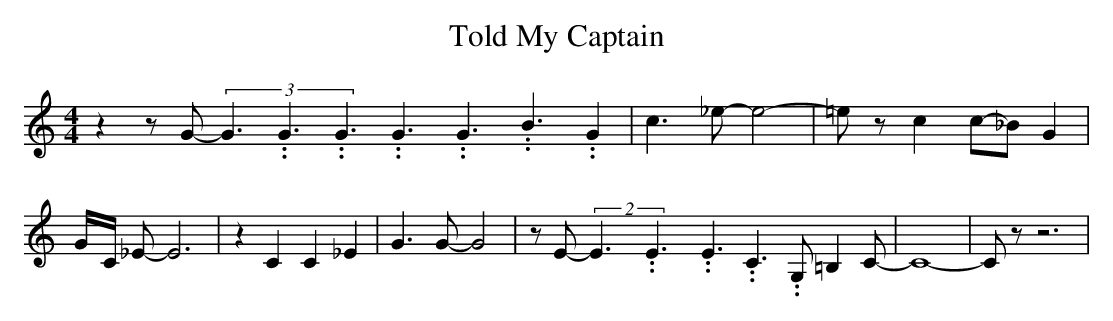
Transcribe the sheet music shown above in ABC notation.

X:1
T:Told My Captain
M:4/4
L:1/8
K:C
 z2 z G-(3G3.99999962500005/5.99999925000009G3.99999962500005/5.99999925000009G3.99999962500005/5.99999925000009G3.99999962500005/5.99999925000009G3.99999962500005/5.99999925000009B3.99999962500005/5.99999925000009 G2|\
 c3 _e- e4-| =e z c2c-_B G2|G/2-C/2 _E- E6| z2 C2 C2 _E2| G3 G- G4|\
 z E-(2E3.99999962500005/5.99999925000009E3.99999962500005/5.99999925000009E3.99999962500005/5.99999925000009 C3.99999962500005/5.99999925000009 G, =B,2 C-|\
 C8-| C z z6|
